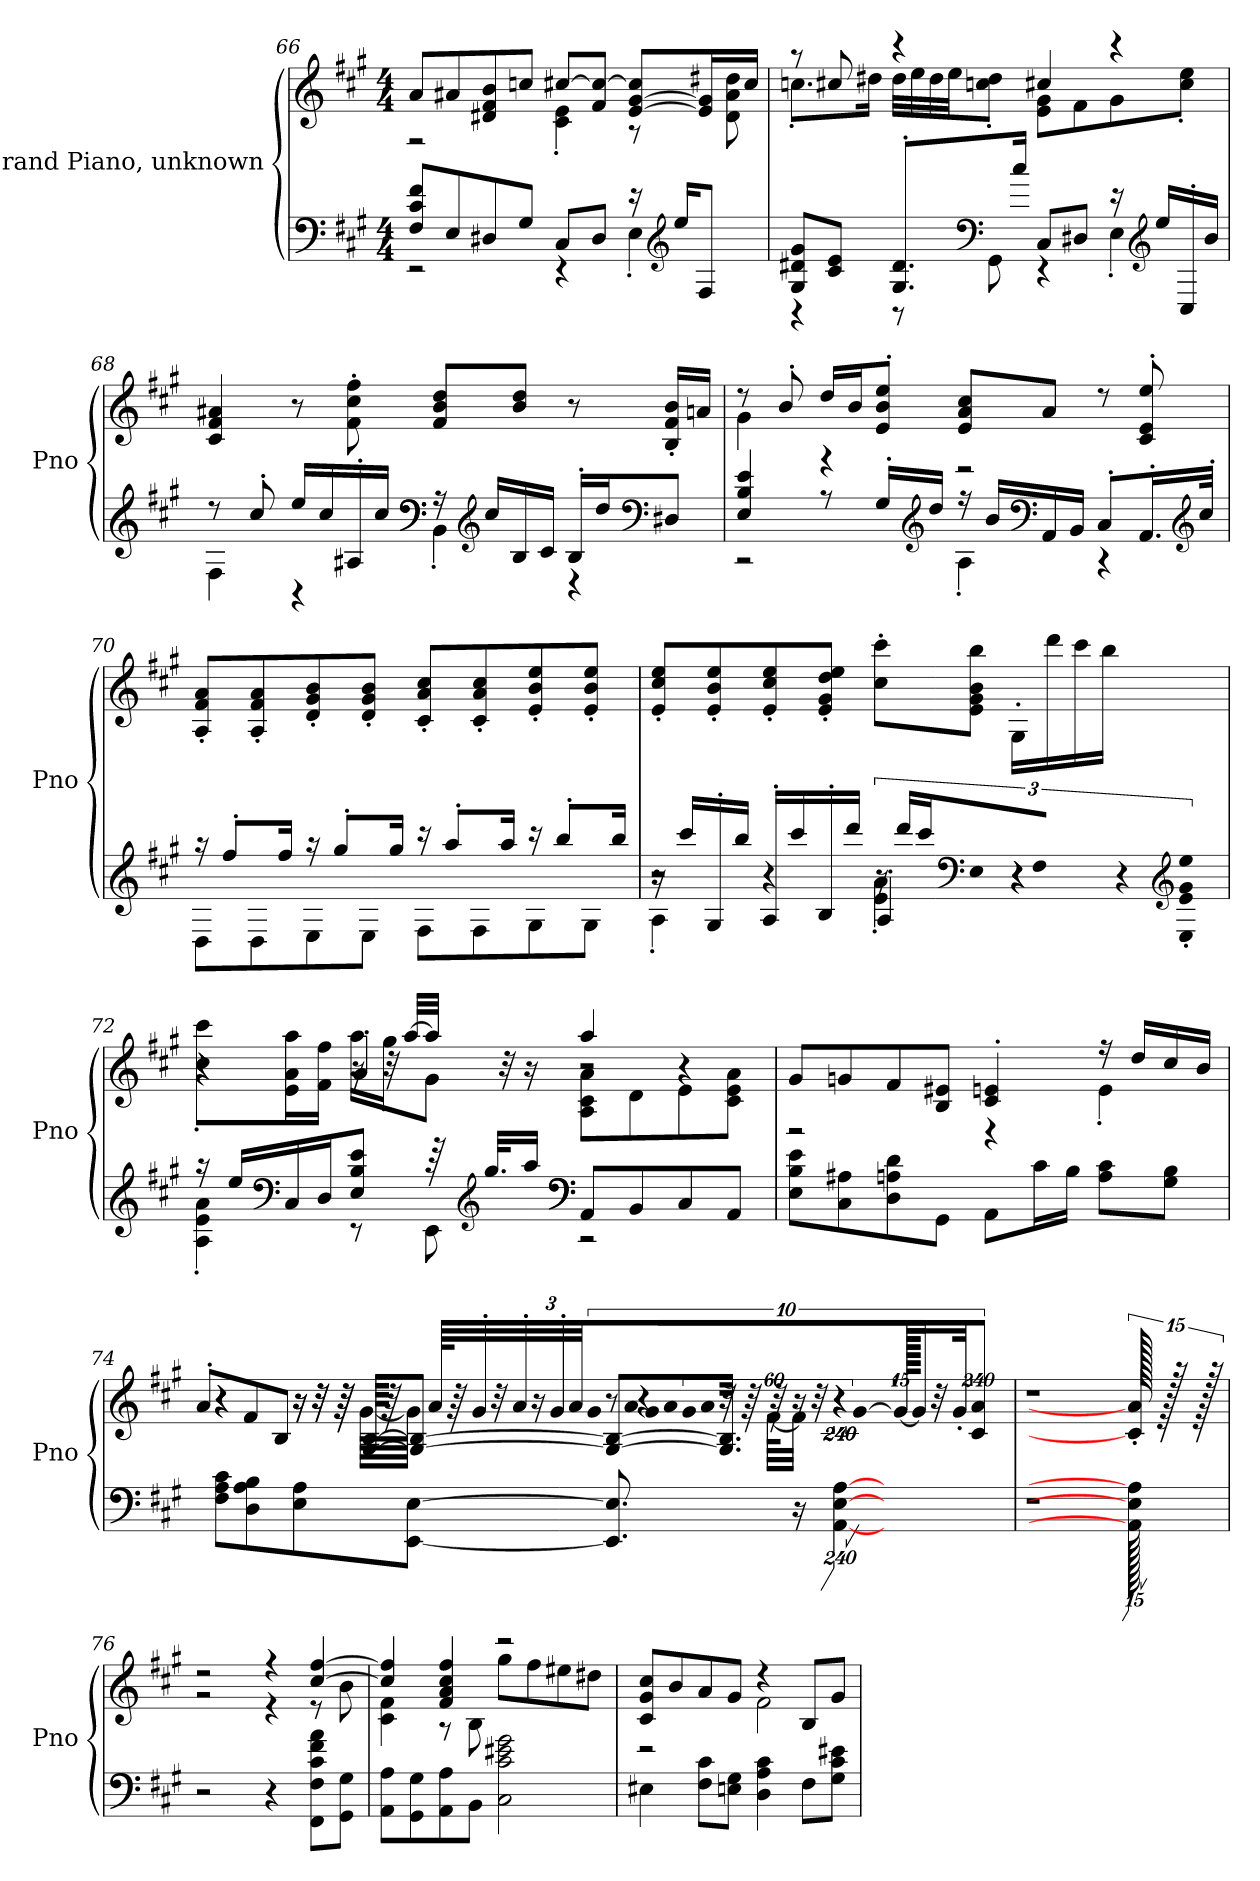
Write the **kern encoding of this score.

**kern	**kern
*part1	*part1
*staff2	*staff1
*I"Grand Piano, unknown	*
*I'Pno	*
*clefF4	*clefG2
*k[f#c#g#]	*k[f#c#g#]
*M4/4	*M4/4
=66	=66
*^	*^
8F#/ 8c#/ 8f#/L	2r	8a/L	2r
8E/	.	8a#X/	.
8D#X/	.	8d#X/ 8f#/ 8b/	.
8G#/J	.	8ccn/J	.
8C#/L	4r	[8cc#X/L	4c#\' 4e\'
8D#/J	.	8f#/ 8cc#/_J	.
16r	4E'\	[8e/ [8g#/ 8cc#/]L	8r
*clefG2	*	*	*
16ee/KL	.	.	.
8F#/J	.	16e/] 16g#/]L	8d#\ 8a#\ 8dd#X\
.	.	16cc#/JJ	.
!!LO:LB:g=z	!!
=67	=67	=67	=67
8G#/ 8d#X/ 8g#/L	4r	8r	8.ccn'\L
8c#/ 8e/J	.	8cc#X/	.
.	.	.	16dd#X\Jk
8.G#/' 8.d#/'L	8r	4r	32dd#\LLL
.	.	.	32ee\
.	.	.	32dd#\
.	.	.	32ee\JJ
*clefF4	*	*	*
.	8GG#\	.	8ccn\' 8dd#\'J
16cc#/Jk	.	.	.
8C#/L	4r	4cc#X/	8e\ 8g#\L
8D#X/J	.	.	8f#\
16r	4E'\	4r	8g#\
*clefG2	*	*	*
16ee/LL	.	.	.
16C#'/	.	.	8cc#\' 8ee\'J
16b/JJ	.	.	.
*	*	*v	*v
=68	=68	=68
8r	4F#\	4c#/ 4f#/ 4a#X/
8cc#'/	.	.
16ee/LL	4r	8r
16cc#/	.	.
16A#X'/	.	8f#\' 8cc#\' 8ff#\'
16cc#/JJ	.	.
*clefF4	*	*
16r	4BB'\	8f#/ 8b/ 8dd/L
*clefG2	*	*
16cc#/LL	.	.
16B/	.	8b/ 8dd/J
16c#/JJ	.	.
16B'/LL	4r	8r
16dd/J	.	.
*clefF4	*	*
8D#X/J	.	16B/' 16f#/' 16b/'LL
.	.	16an/JJ
!!LO:LB:g=z
=69	=69	=69
*	*	*^
4E/ 4B/ 4e/	2r	8r	4g#\
.	.	8b'/	.
8r	.	16dd/LL	4r
.	.	16b/J	.
16G#'/LL	.	8e/' 8b/' 8ee/'J	.
*clefG2	*	*	*
16dd/JJ	.	.	.
16r	4A'\	8e/ 8a/ 8cc#/L	2r
16b/LL	.	.	.
*clefF4	*	*	*
16AA/	.	8a/J	.
16BB/JJ	.	.	.
8C#'/L	4r	8r	.
16.AA'/L	.	8c#/' 8e/' 8ee/'	.
*clefG2	*	*	*
32cc#'/JJk	.	.	.
*	*	*v	*v
=70	=70	=70
16r	8D\L	8A/' 8f#/' 8a/'L
8ff#'/L	.	.
.	8D\	8A/' 8f#/' 8a/'
16ff#/Jk	.	.
16r	8E\	8d/' 8g#/' 8b/'
8gg#'/L	.	.
.	8E\J	8d/' 8g#/' 8b/'J
16gg#/Jk	.	.
16r	8F#\L	8c#/' 8a/' 8cc#/'L
8aa'/L	.	.
.	8F#\	8c#/' 8a/' 8cc#/'
16aa/Jk	.	.
16r	8G#\	8e/' 8b/' 8ee/'
8bb'/L	.	.
.	8G#\J	8e/' 8b/' 8ee/'J
16bb/Jk	.	.
!!LO:PB:g=z
=71	=71	=71
*	*^	*
16r	4A'\	2r	8e/' 8cc#/' 8ee/'L
16ccc#/LL	.	.	.
16G#'/	.	.	8e/' 8b/' 8ee/'
16bb/JJ	.	.	.
16A'/LL	4r	.	8e/' 8cc#/' 8ee/'
16ccc#/	.	.	.
16B'/	.	.	8e/' 8g#/' 8dd/' 8ee/'J
16ddd/JJ	.	.	.
24r	4e\' 4a\'	4A'/	8cc#\' 8ccc#\'L
24ddd/LL	.	.	.
24ccc#/	.	.	.
*clefF4	*	*	*
16E/	.	.	8e\ 8g#\ 8b\ 8bb\J
16F#/JJ	.	.	.
8r	4r	4r	16G#'\LL
.	.	.	16ddd\
*clefG2	*	*	*
8E/' 8e/' 8g#/' 8ee/'	.	.	16ccc#\
.	.	.	16bb\JJ
*	*v	*v	*
=72	=72	=72
*	*	*^
*	*	*	*^
16r	4A\' 4e\' 4a\'	4r	8cc#\' 8ccc#\'L	4r
16ee/LL	.	.	.	.
*clefF4	*	*	*	*
16C#/	.	.	16e\ 16a\ 16aa\L	.
16D/J	.	.	16f#\ 16ff#\JJ	.
8E/ 8B/ 8e/J	8r	16r	16aa\LL	4a'/
.	.	32r	16gg#'\J	.
.	.	[32aa/LLL	.	.
64r	8EE\	32aa/JJJ]	8g#\J	.
*clefG2	*	*	*	*
32.gg#/KLL	.	.	.	.
.	.	32r	.	.
16aa/JJ	.	16r	.	.
*clefF4	*	*	*	*
8AA/L	2r	4aa/	8A\ 8c#\ 8a\L	2r
8BB/	.	.	8d\	.
8C#/	.	4r	8e\	.
8AA/J	.	.	8c#\ 8e\ 8a\J	.
*v	*v	*	*	*
*	*	*v	*v
!!LO:LB:g=z
=73	=73	=73
8E\ 8B\ 8e\L	8g#/L	2r
8C#\ 8A#X\	8gn/	.
8D\ 8An\ 8d\	8f#/	.
8GG#\J	8B/ 8e#X/J	.
8AA\L	4c#/' 4en/'	4r
16c#\L	.	.
16B\JJ	.	.
8A\ 8c#\L	16r	4e'\
.	16dd/LL	.
8G#\ 8B\J	16cc#/	.
.	16b/JJ	.
!!LO:LB:g=z
=74	=74	=74
*	*	*^
960ryy	8a'/L	960ryy	960ryy
8F#\ 8A\ 8c#\L	.	4r	4r
.	8f#/	.	.
8D\ 8A\ 8B\	.	.	.
.	8B/J	.	.
8E\ 8A\	.	16r	16r
.	.	32r	32r
.	.	64r	64r
.	.	[64g#\LLLL	[64G#/ [64B/KKKL
.	64r	.	.
[8EE\ [8E\J	.	64g#\JJJJ]	8G#/_ 8B/_J
.	64a/KLLL	.	.
.	.	64r	.
.	32g#'/	.	.
.	.	32r	.
*	*Xbrackettup	*	*
.	48a'/	.	.
.	.	16r	.
.	48g#'/	.	.
.	48a/	.	.
*	*brackettup	*	*
!	!LO:N:vis=64	!	!
.	640%9g#/L	.	.
8.EE/] 8.E/]	.	8r	8G#/_ 8B/_L
!	!LO:N:vis=64	!	!
.	640%9a/JJJJ	.	.
!	!LO:N:vis=64	!	!
.	640%9r	.	.
!	!LO:N:vis=64	!	!
.	640%9g#/LLLL	.	.
!	!LO:N:vis=64	!	!
.	640%9a/J	.	.
!	!LO:N:vis=32	!	!
.	1920%53g#/	.	.
!	!LO:N:vis=64	!	!
.	640%9a/L	.	.
.	[384%5g#/JJ	.	.
.	960g#/_	.	.
.	16g#/JJ]	32r	32.G#/] 32.B/]Jkk
.	.	64r	.
.	.	[64f#\KLLL	64r
16r	32r	32f#\JJJ]	16r
.	32g#'/	32r	.
[960%239AA\ [960%239E\ [960%239A\	[960%239c#/ [960%239a/	960%239r	960%239r
*	*v	*v	*v
=75	=75
1r	1r
960AA\] 960E\] 960A\]	960c#/]' 960a/]'
480ryy	960r
.	960r
=76	=76
*	*^
2r	2r	2r
4r	4r	4r
8FF#\ 8F#\ 8c#\ 8f#\ 8a\L	[4cc#/ [4ff#/	8r
8GG#\ 8G#\J	.	8b\
!!LO:LB:g=z	!!
=77	=77	=77
8AA\ 8A\L	4cc#/] 4ff#/]	4c#\ 4f#\
8GG#\ 8G#\	.	.
8AA\ 8A\	4f#/ 4a/ 4cc#/ 4ff#/	8r
8BB\J	.	8B\
2C#\ 2c#\ 2e#X\ 2g#\	2r	8gg#\L
.	.	8ff#\
.	.	8ee#X\
.	.	8dd#X\J
=78	=78	=78
4E#X\	8c#/ 8g#/ 8cc#/L	2r
.	8b/	.
8F#\ 8c#\L	8a/	.
8En\ 8G#\J	8g#/J	.
4D\ 4A\ 4c#\	4r	2f#\
8F#\L	8B/L	.
8G#\ 8c#\ 8e#X\J	8g#/J	.
*	*v	*v
=	=
*-	*-
